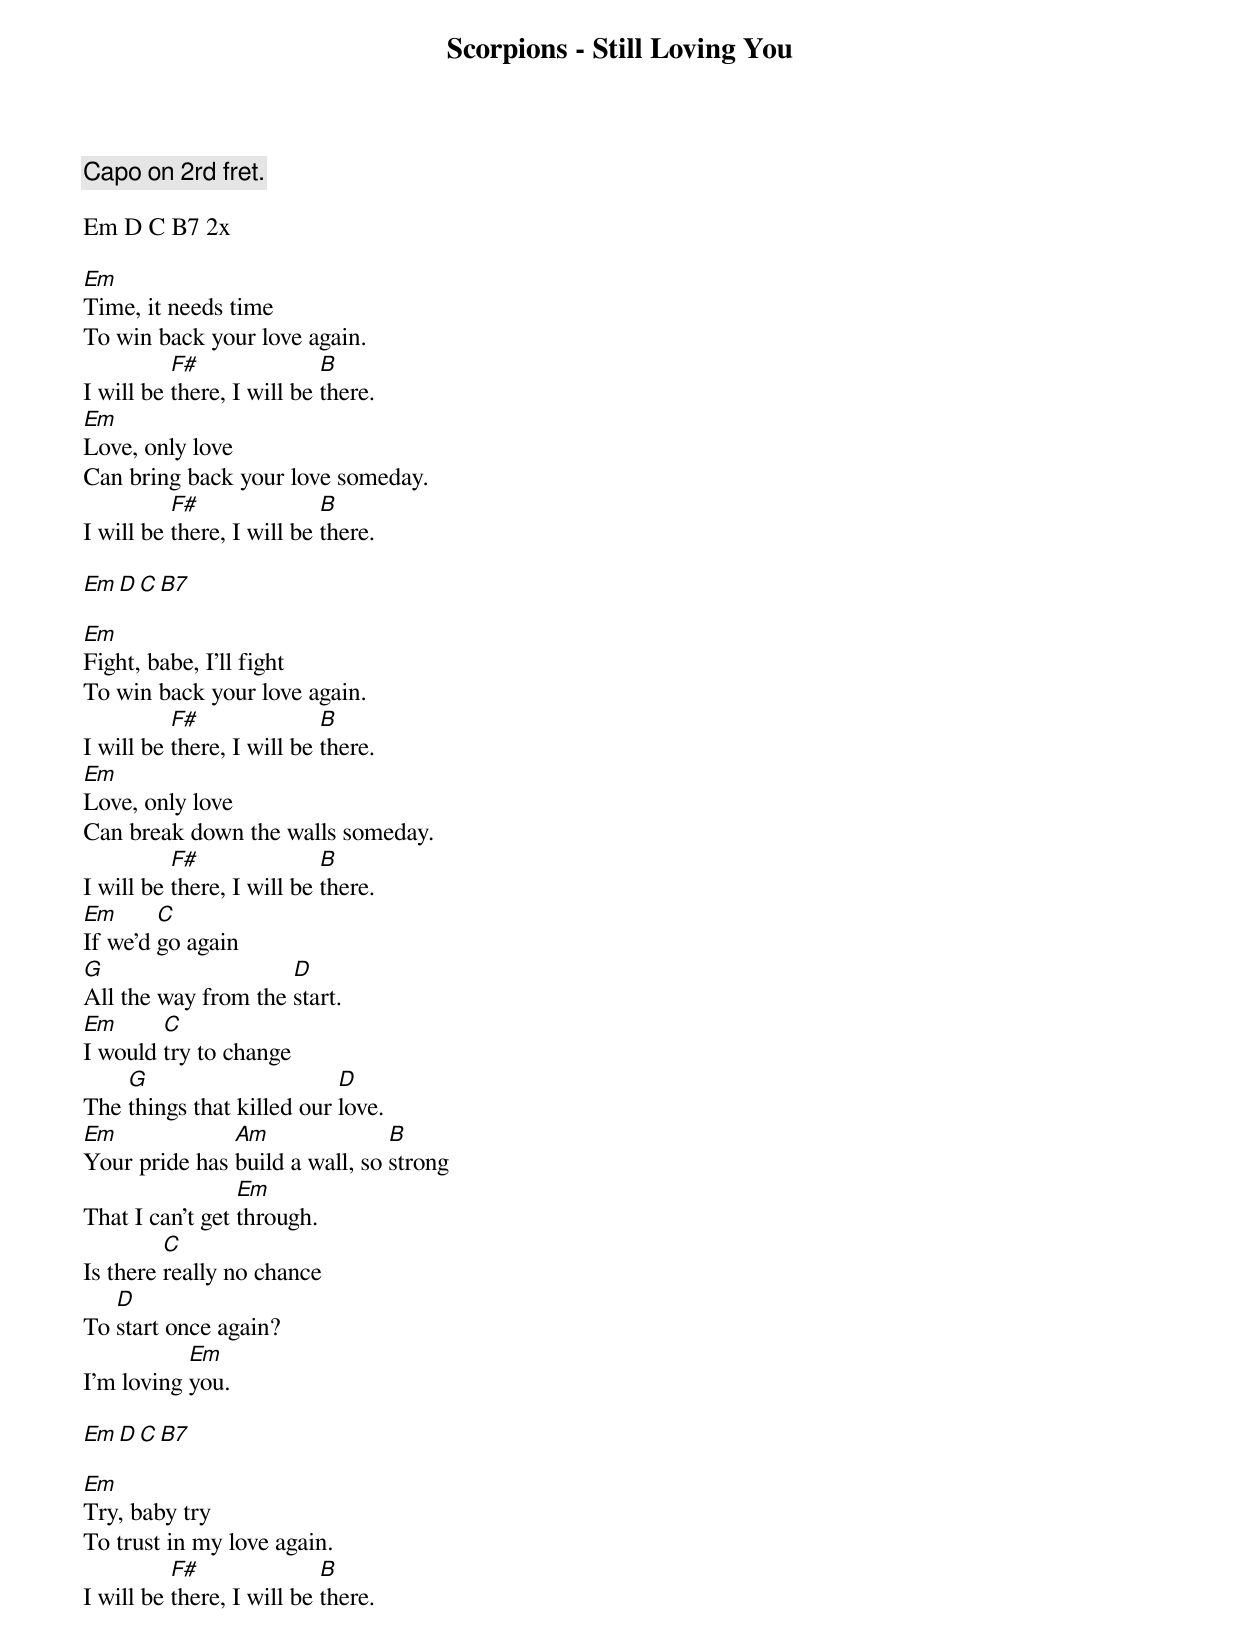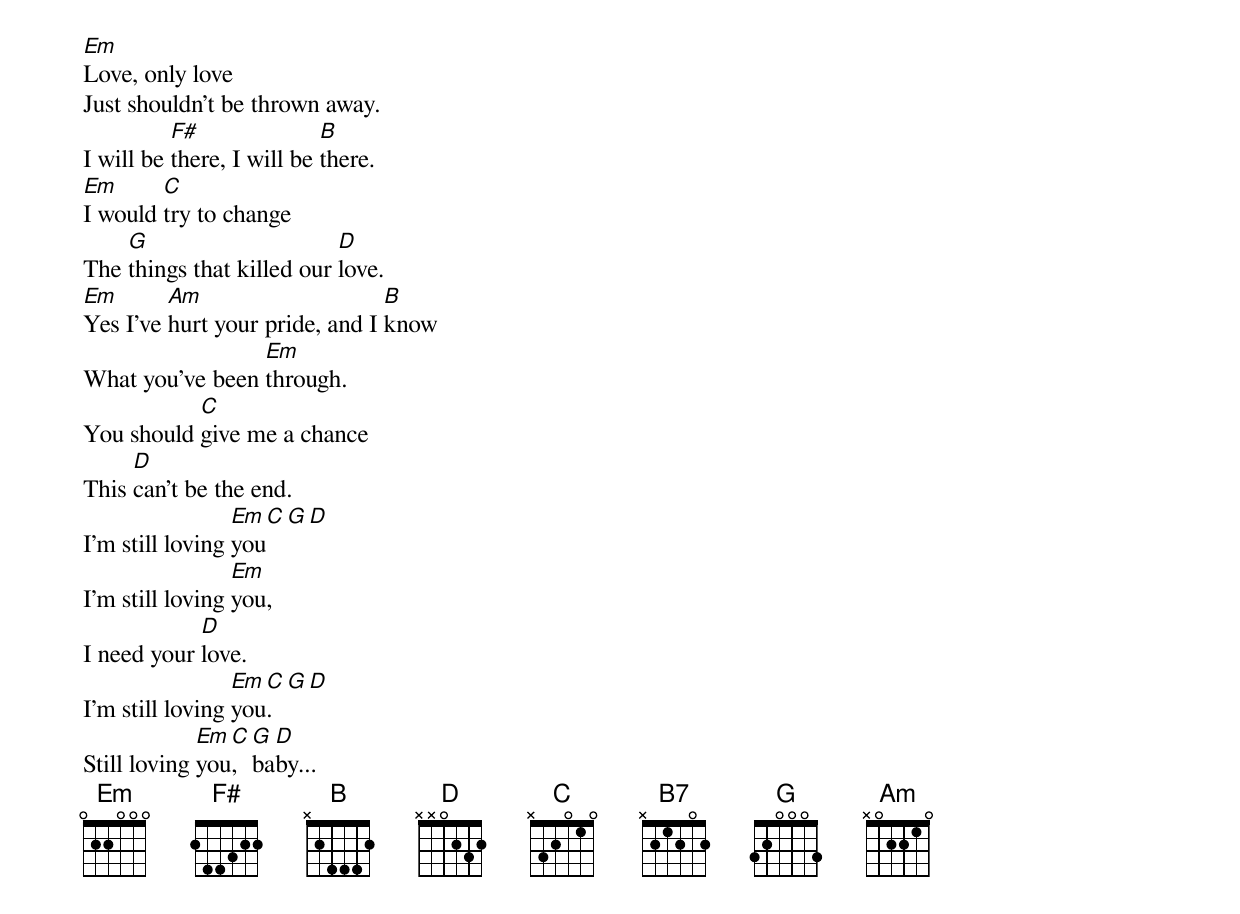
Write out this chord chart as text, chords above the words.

Scorpions - Still Loving You

Capo on 2rd fret.

Em D C B7 2x

Em
Time, it needs time
To win back your love again.
          F#               B
I will be there, I will be there.
Em
Love, only love
Can bring back your love someday.
          F#               B
I will be there, I will be there.

Em D C B7

Em
Fight, babe, I'll fight
To win back your love again.
          F#               B
I will be there, I will be there.
Em
Love, only love
Can break down the walls someday.
          F#               B
I will be there, I will be there.
Em      C
If we'd go again
G                    D
All the way from the start.
Em      C
I would try to change
    G                      D
The things that killed our love.
Em             Am               B
Your pride has build a wall, so strong
                 Em
That I can't get through.
         C
Is there really no chance
   D
To start once again?
           Em
I'm loving you.

Em D C B7

Em
Try, baby try
To trust in my love again.
          F#               B
I will be there, I will be there.
Em
Love, only love
Just shouldn't be thrown away.
          F#               B
I will be there, I will be there.
Em      C
I would try to change
    G                      D
The things that killed our love.
Em       Am                     B
Yes I've hurt your pride, and I know
                 Em
What you've been through.
           C
You should give me a chance
     D
This can't be the end.
                 Em C G D
I'm still loving you
                 Em
I'm still loving you,
            D
I need your love.
                 Em C G D
I'm still loving you.
             Em C G D
Still loving you, baby...
